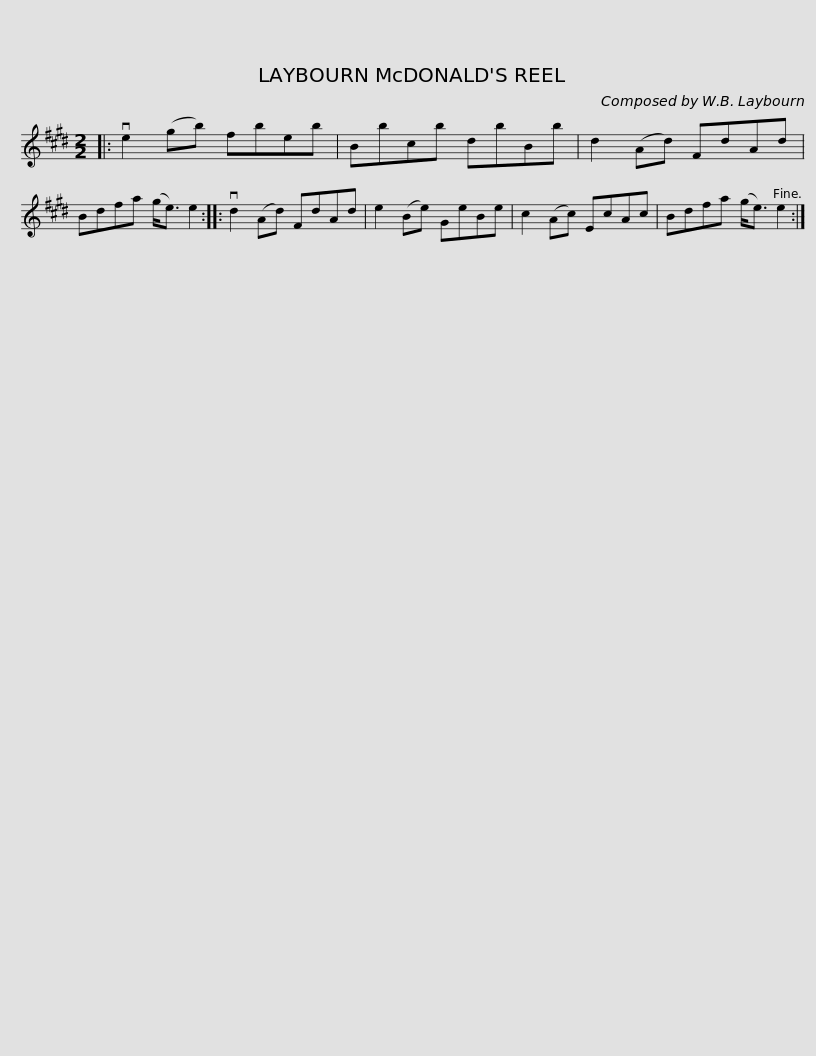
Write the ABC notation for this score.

X:1
L:1/8
M:2/2
I:linebreak $
K:E
V:1 treble
V:1
|: ve2 (gb) fbeb | Bbcb dbBb | d2 (Ad) FdAd | Bdfa (g<e) e2 :: vd2 (Ad) FdAd |$ %5
 e2 (Be) GeBe | c2 (Ac) EcAc | Bdfa (g<e) e2 :| %8
